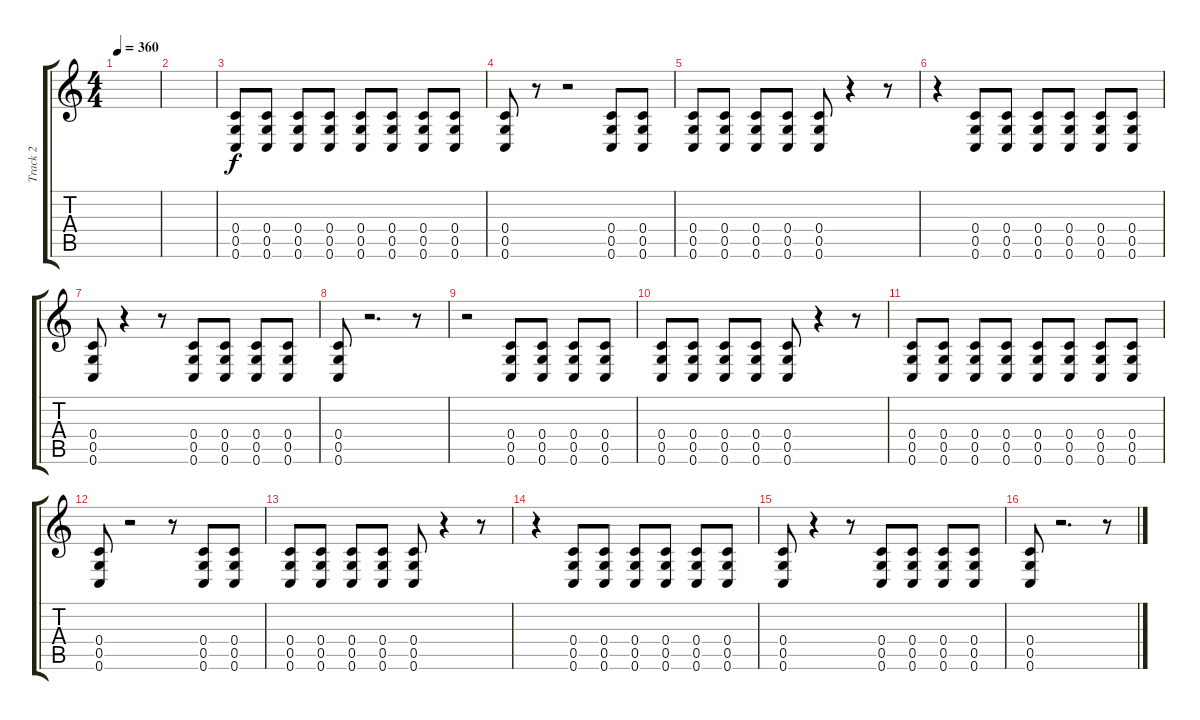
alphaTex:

\track ("Track 2" "Track 2") {instrument overdrivenguitar}
\staff {score tabs}
\tuning (D4 A3 F3 C3 G2 C2) {hide}
\ts (4 4)
\tempo 360
\clef g2
\ks c
|
|
(0.4 0.5 0.6).8 (0.4 0.5 0.6).8 (0.4 0.5 0.6).8 (0.4 0.5 0.6).8 (0.4 0.5 0.6).8 (0.4 0.5 0.6).8 (0.4 0.5 0.6).8 (0.4 0.5 0.6).8 |
(0.4 0.5 0.6).8 r.8 r.2 (0.4 0.5 0.6).8 (0.4 0.5 0.6).8 |
(0.4 0.5 0.6).8 (0.4 0.5 0.6).8 (0.4 0.5 0.6).8 (0.4 0.5 0.6).8 (0.4 0.5 0.6).8 r.4 r.8 |
r.4 (0.4 0.5 0.6).8 (0.4 0.5 0.6).8 (0.4 0.5 0.6).8 (0.4 0.5 0.6).8 (0.4 0.5 0.6).8 (0.4 0.5 0.6).8 |
(0.4 0.5 0.6).8 r.4 r.8 (0.4 0.5 0.6).8 (0.4 0.5 0.6).8 (0.4 0.5 0.6).8 (0.4 0.5 0.6).8 |
(0.4 0.5 0.6).8 r.2{d} r.8 |
r.2 (0.4 0.5 0.6).8 (0.4 0.5 0.6).8 (0.4 0.5 0.6).8 (0.4 0.5 0.6).8 |
(0.4 0.5 0.6).8 (0.4 0.5 0.6).8 (0.4 0.5 0.6).8 (0.4 0.5 0.6).8 (0.4 0.5 0.6).8 r.4 r.8 |
(0.4 0.5 0.6).8 (0.4 0.5 0.6).8 (0.4 0.5 0.6).8 (0.4 0.5 0.6).8 (0.4 0.5 0.6).8 (0.4 0.5 0.6).8 (0.4 0.5 0.6).8 (0.4 0.5 0.6).8 |
(0.4 0.5 0.6).8 r.2 r.8 (0.4 0.5 0.6).8 (0.4 0.5 0.6).8 |
(0.4 0.5 0.6).8 (0.4 0.5 0.6).8 (0.4 0.5 0.6).8 (0.4 0.5 0.6).8 (0.4 0.5 0.6).8 r.4 r.8 |
r.4 (0.4 0.5 0.6).8 (0.4 0.5 0.6).8 (0.4 0.5 0.6).8 (0.4 0.5 0.6).8 (0.4 0.5 0.6).8 (0.4 0.5 0.6).8 |
(0.4 0.5 0.6).8 r.4 r.8 (0.4 0.5 0.6).8 (0.4 0.5 0.6).8 (0.4 0.5 0.6).8 (0.4 0.5 0.6).8 |
(0.4 0.5 0.6).8 r.2{d} r.8
